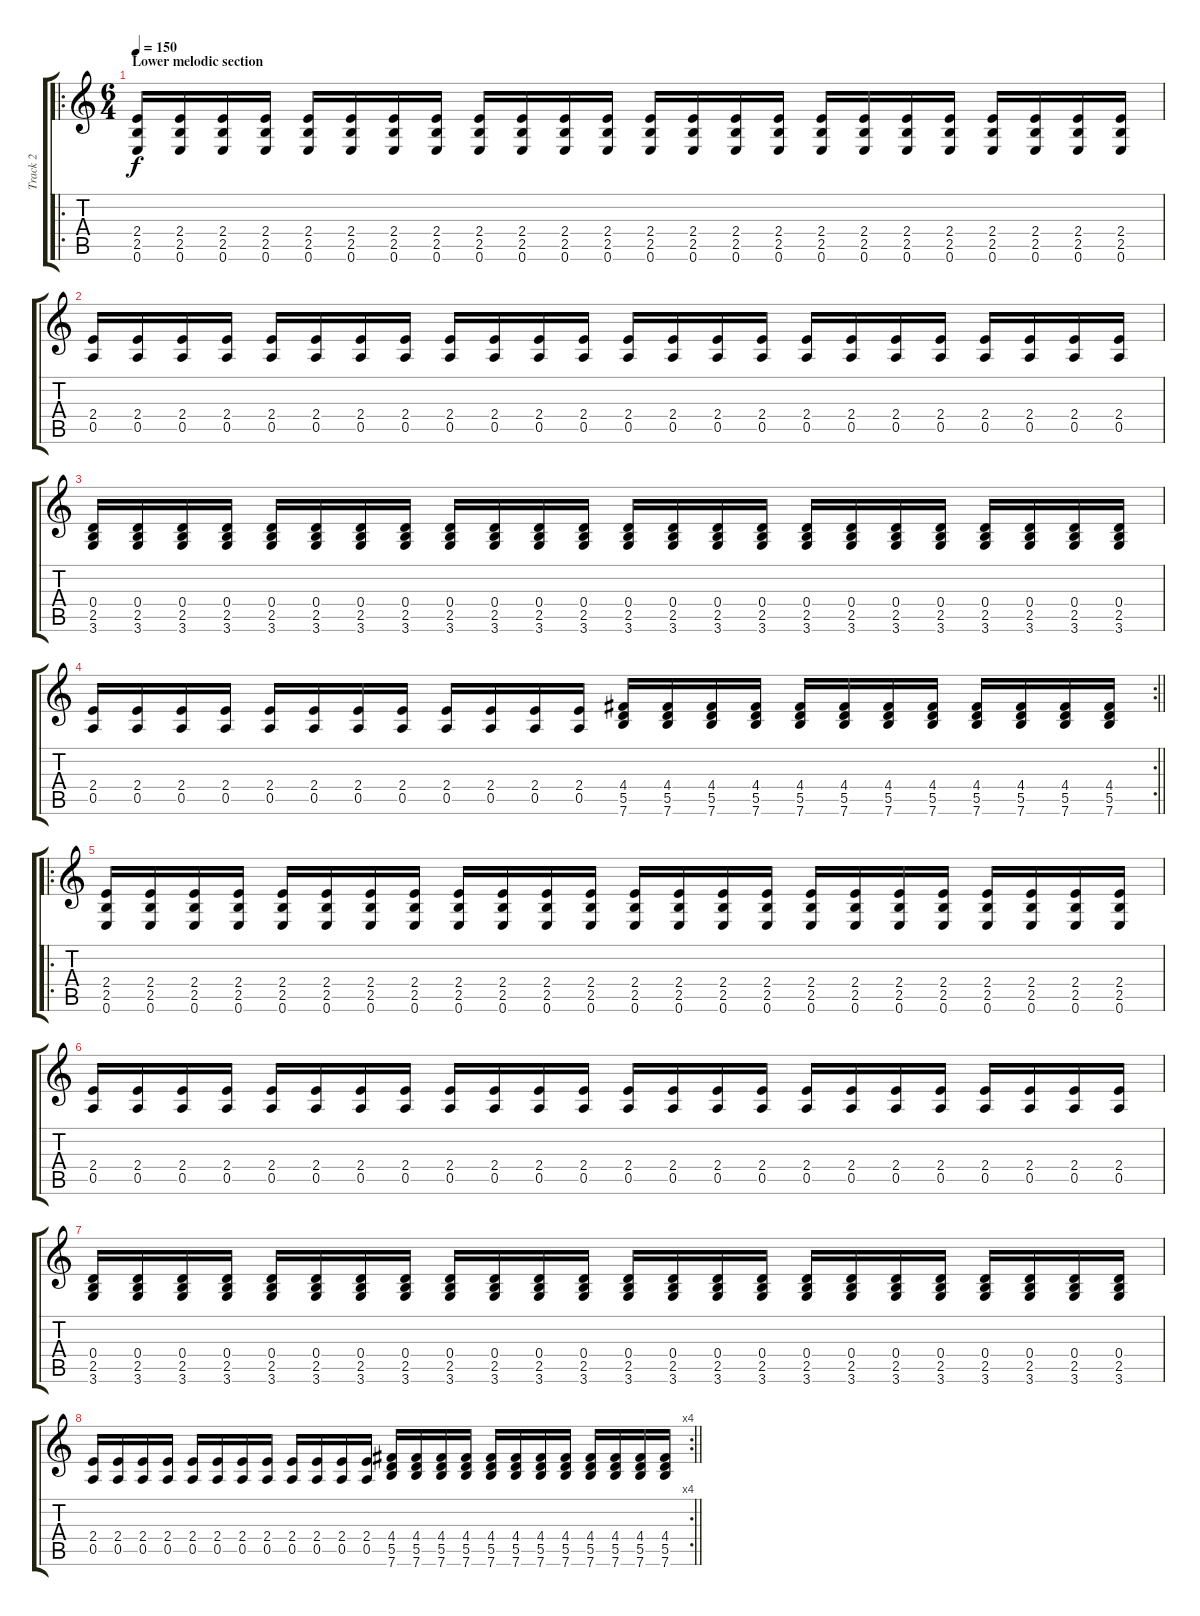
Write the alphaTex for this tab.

\track ("Track 2" "Track 2") {instrument overdrivenguitar}
\staff {score tabs}
\tuning (E4 B3 G3 D3 A2 E2) {hide}
\ro
\ts (6 4)
\section ("" "Lower melodic section")
\tempo 150
\clef g2
\ks c
(2.4 2.5 0.6).16{dy f} (2.4 2.5 0.6).16 (2.4 2.5 0.6).16 (2.4 2.5 0.6).16 (2.4 2.5 0.6).16 (2.4 2.5 0.6).16 (2.4 2.5 0.6).16 (2.4 2.5 0.6).16 (2.4 2.5 0.6).16 (2.4 2.5 0.6).16 (2.4 2.5 0.6).16 (2.4 2.5 0.6).16 (2.4 2.5 0.6).16 (2.4 2.5 0.6).16 (2.4 2.5 0.6).16 (2.4 2.5 0.6).16 (2.4 2.5 0.6).16 (2.4 2.5 0.6).16 (2.4 2.5 0.6).16 (2.4 2.5 0.6).16 (2.4 2.5 0.6).16 (2.4 2.5 0.6).16 (2.4 2.5 0.6).16 (2.4 2.5 0.6).16 |
(2.4 0.5).16 (2.4 0.5).16 (2.4 0.5).16 (2.4 0.5).16 (2.4 0.5).16 (2.4 0.5).16 (2.4 0.5).16 (2.4 0.5).16 (2.4 0.5).16 (2.4 0.5).16 (2.4 0.5).16 (2.4 0.5).16 (2.4 0.5).16 (2.4 0.5).16 (2.4 0.5).16 (2.4 0.5).16 (2.4 0.5).16 (2.4 0.5).16 (2.4 0.5).16 (2.4 0.5).16 (2.4 0.5).16 (2.4 0.5).16 (2.4 0.5).16 (2.4 0.5).16 |
(0.4 2.5 3.6).16 (0.4 2.5 3.6).16 (0.4 2.5 3.6).16 (0.4 2.5 3.6).16 (0.4 2.5 3.6).16 (0.4 2.5 3.6).16 (0.4 2.5 3.6).16 (0.4 2.5 3.6).16 (0.4 2.5 3.6).16 (0.4 2.5 3.6).16 (0.4 2.5 3.6).16 (0.4 2.5 3.6).16 (0.4 2.5 3.6).16 (0.4 2.5 3.6).16 (0.4 2.5 3.6).16 (0.4 2.5 3.6).16 (0.4 2.5 3.6).16 (0.4 2.5 3.6).16 (0.4 2.5 3.6).16 (0.4 2.5 3.6).16 (0.4 2.5 3.6).16 (0.4 2.5 3.6).16 (0.4 2.5 3.6).16 (0.4 2.5 3.6).16 |
\rc 2
\barLineRight lightlight
(2.4 0.5).16 (2.4 0.5).16 (2.4 0.5).16 (2.4 0.5).16 (2.4 0.5).16 (2.4 0.5).16 (2.4 0.5).16 (2.4 0.5).16 (2.4 0.5).16 (2.4 0.5).16 (2.4 0.5).16 (2.4 0.5).16 (4.4 5.5 7.6).16 (4.4 5.5 7.6).16 (4.4 5.5 7.6).16 (4.4 5.5 7.6).16 (4.4 5.5 7.6).16 (4.4 5.5 7.6).16 (4.4 5.5 7.6).16 (4.4 5.5 7.6).16 (4.4 5.5 7.6).16 (4.4 5.5 7.6).16 (4.4 5.5 7.6).16 (4.4 5.5 7.6).16 |
\ro
(2.4 2.5 0.6).16 (2.4 2.5 0.6).16 (2.4 2.5 0.6).16 (2.4 2.5 0.6).16 (2.4 2.5 0.6).16 (2.4 2.5 0.6).16 (2.4 2.5 0.6).16 (2.4 2.5 0.6).16 (2.4 2.5 0.6).16 (2.4 2.5 0.6).16 (2.4 2.5 0.6).16 (2.4 2.5 0.6).16 (2.4 2.5 0.6).16 (2.4 2.5 0.6).16 (2.4 2.5 0.6).16 (2.4 2.5 0.6).16 (2.4 2.5 0.6).16 (2.4 2.5 0.6).16 (2.4 2.5 0.6).16 (2.4 2.5 0.6).16 (2.4 2.5 0.6).16 (2.4 2.5 0.6).16 (2.4 2.5 0.6).16 (2.4 2.5 0.6).16 |
(2.4 0.5).16 (2.4 0.5).16 (2.4 0.5).16 (2.4 0.5).16 (2.4 0.5).16 (2.4 0.5).16 (2.4 0.5).16 (2.4 0.5).16 (2.4 0.5).16 (2.4 0.5).16 (2.4 0.5).16 (2.4 0.5).16 (2.4 0.5).16 (2.4 0.5).16 (2.4 0.5).16 (2.4 0.5).16 (2.4 0.5).16 (2.4 0.5).16 (2.4 0.5).16 (2.4 0.5).16 (2.4 0.5).16 (2.4 0.5).16 (2.4 0.5).16 (2.4 0.5).16 |
(0.4 2.5 3.6).16 (0.4 2.5 3.6).16 (0.4 2.5 3.6).16 (0.4 2.5 3.6).16 (0.4 2.5 3.6).16 (0.4 2.5 3.6).16 (0.4 2.5 3.6).16 (0.4 2.5 3.6).16 (0.4 2.5 3.6).16 (0.4 2.5 3.6).16 (0.4 2.5 3.6).16 (0.4 2.5 3.6).16 (0.4 2.5 3.6).16 (0.4 2.5 3.6).16 (0.4 2.5 3.6).16 (0.4 2.5 3.6).16 (0.4 2.5 3.6).16 (0.4 2.5 3.6).16 (0.4 2.5 3.6).16 (0.4 2.5 3.6).16 (0.4 2.5 3.6).16 (0.4 2.5 3.6).16 (0.4 2.5 3.6).16 (0.4 2.5 3.6).16 |
\rc 4
\barLineRight lightlight
(2.4 0.5).16 (2.4 0.5).16 (2.4 0.5).16 (2.4 0.5).16 (2.4 0.5).16 (2.4 0.5).16 (2.4 0.5).16 (2.4 0.5).16 (2.4 0.5).16 (2.4 0.5).16 (2.4 0.5).16 (2.4 0.5).16 (4.4 5.5 7.6).16 (4.4 5.5 7.6).16 (4.4 5.5 7.6).16 (4.4 5.5 7.6).16 (4.4 5.5 7.6).16 (4.4 5.5 7.6).16 (4.4 5.5 7.6).16 (4.4 5.5 7.6).16 (4.4 5.5 7.6).16 (4.4 5.5 7.6).16 (4.4 5.5 7.6).16 (4.4 5.5 7.6).16
